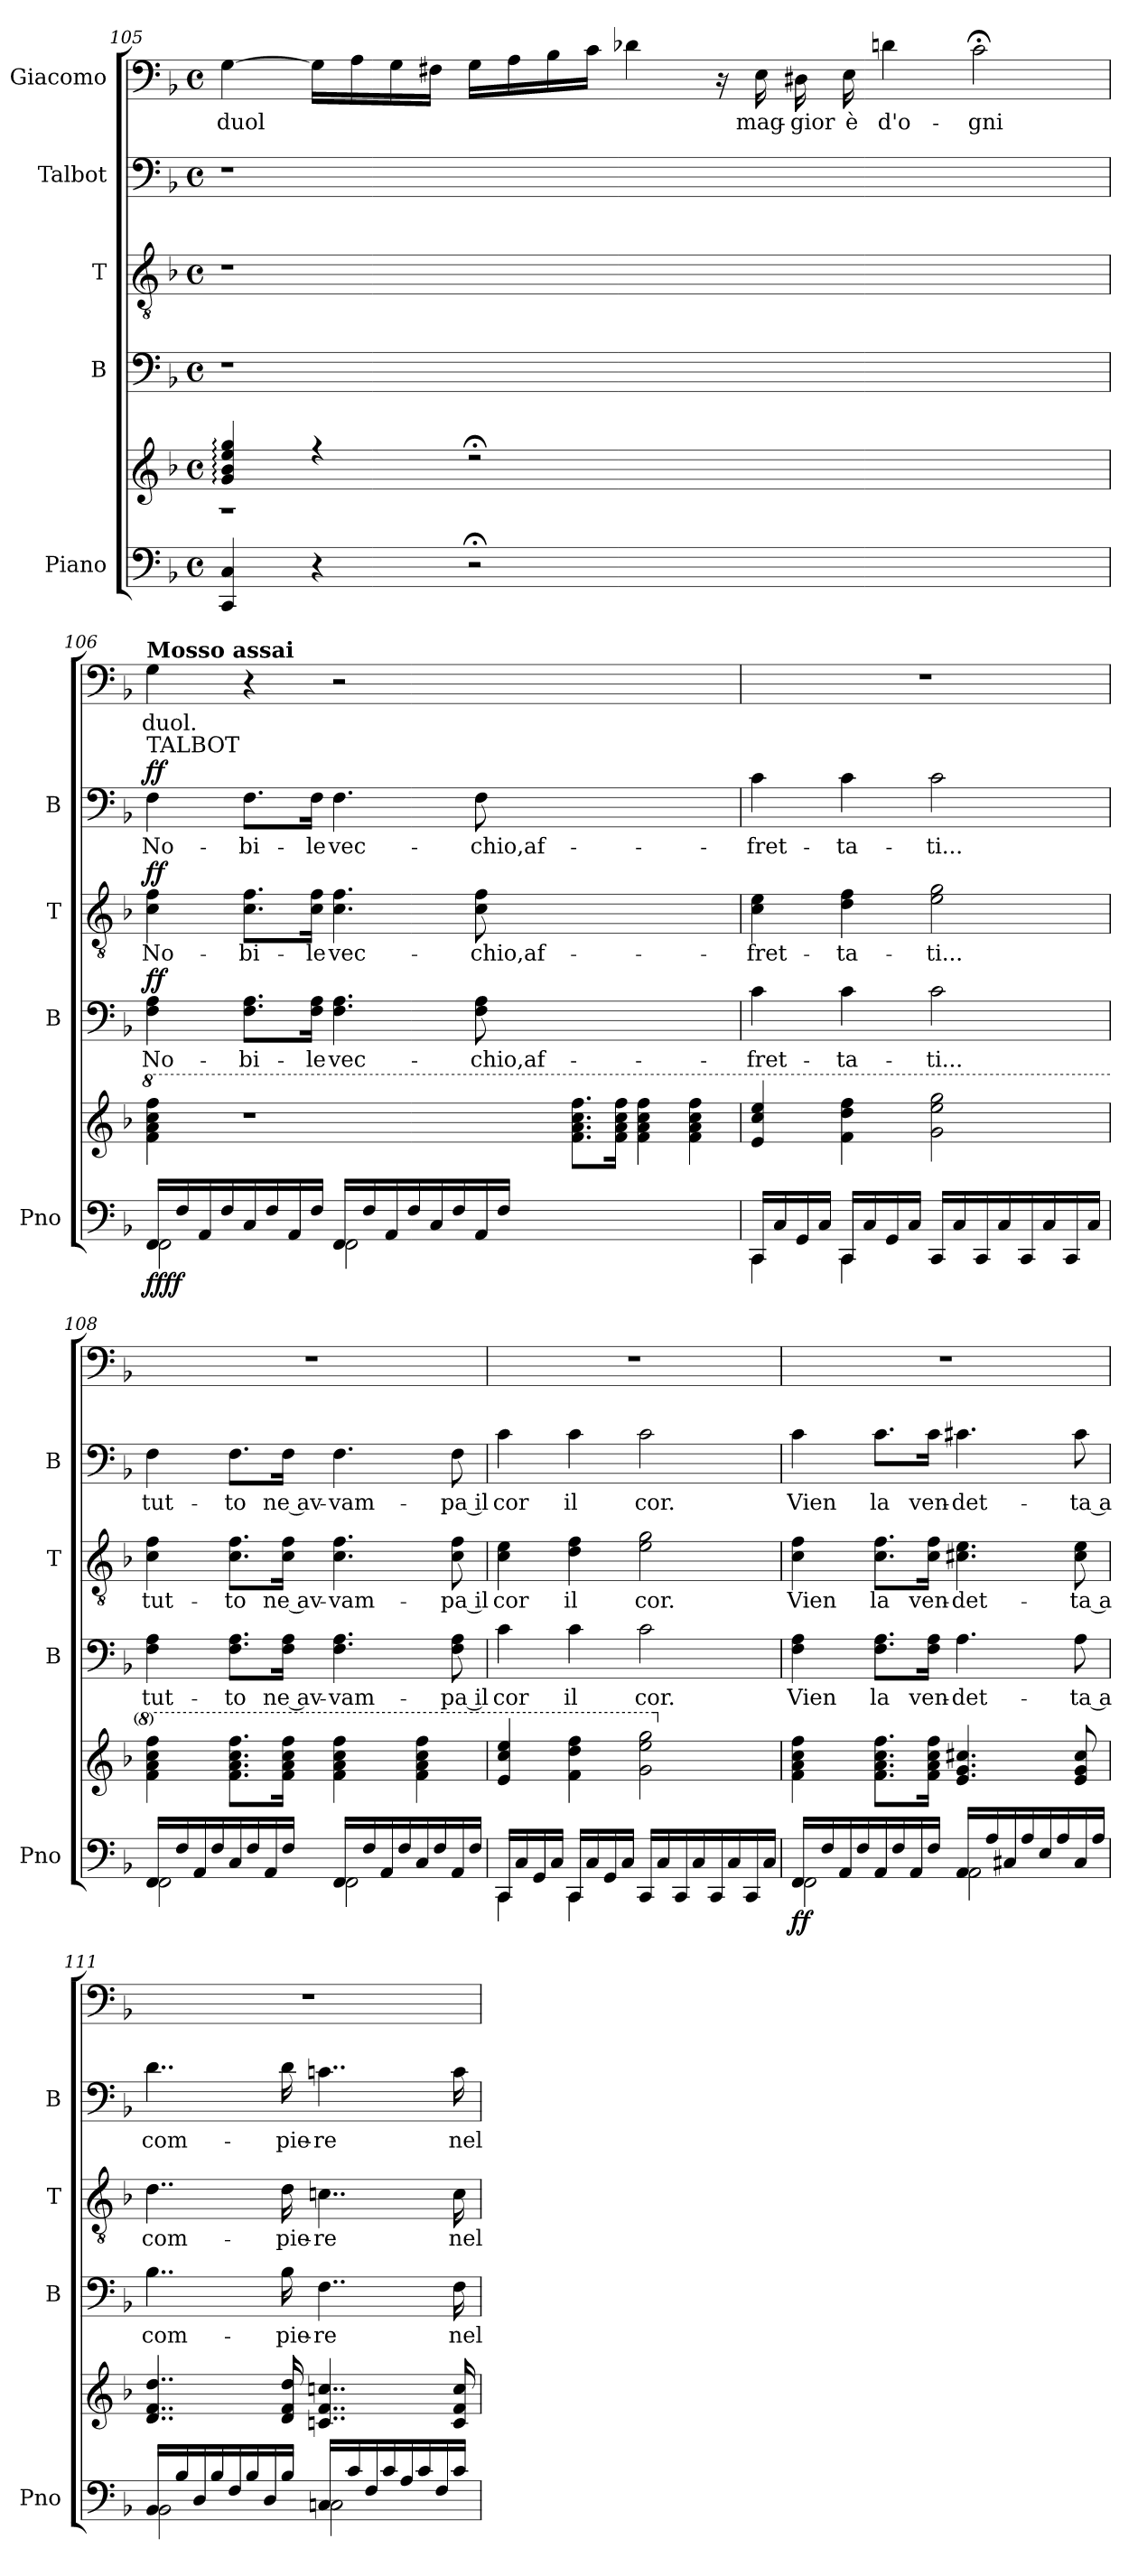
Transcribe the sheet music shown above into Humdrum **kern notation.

**kern	**kern	**dynam	**kern	**text	**dynam	**kern	**text	**dynam	**kern	**text	**dynam	**kern	**text
*part5	*part5	*part5	*part4	*part4	*part4	*part3	*part3	*part3	*part2	*part2	*part2	*part1	*part1
*staff6	*staff5	*staff5/6	*staff4	*staff4	*staff4	*staff3	*staff3	*staff3	*staff2	*staff2	*staff2	*staff1	*staff1
*I"Piano	*	*	*I"B	*	*	*I"T	*	*	*I"Talbot	*	*	*I"Giacomo	*
*I'Pno	*	*	*I'B	*	*	*I'T	*	*	*I'B	*	*	*	*
*clefF4	*clefG2	*	*clefF4	*	*	*clefGv2	*	*	*clefF4	*	*	*clefF4	*
*k[b-]	*k[b-]	*	*k[b-]	*	*	*k[b-]	*	*	*k[b-]	*	*	*k[b-]	*
*M4/4	*M4/4	*	*M4/4	*	*	*M4/4	*	*	*M4/4	*	*	*M4/4	*
*met(c)	*met(c)	*	*met(c)	*	*	*met(c)	*	*	*met(c)	*	*	*met(c)	*
=105	=105	=105	=105	=105	=105	=105	=105	=105	=105	=105	=105	=105	=105
*	*^	*	*	*	*	*	*	*	*	*	*	*	*
!	!	!	!	!	!	!	!	!	!	!	!	!	!	!LO:LY:b
4CC/ 4C/	4g/: 4b-/: 4ee/: 4gg/:	1r	.	1r	.	.	1r	.	.	1r	.	.	[4G\	duol
4r	4r	.	.	.	.	.	.	.	.	.	.	.	16G\LL]	.
.	.	.	.	.	.	.	.	.	.	.	.	.	16A\	.
.	.	.	.	.	.	.	.	.	.	.	.	.	16G\	.
.	.	.	.	.	.	.	.	.	.	.	.	.	16F#X\JJ	.
2r;<	2r;<	.	.	.	.	.	.	.	.	.	.	.	16G\LL	.
.	.	.	.	.	.	.	.	.	.	.	.	.	16A\	.
.	.	.	.	.	.	.	.	.	.	.	.	.	16B-\	.
.	.	.	.	.	.	.	.	.	.	.	.	.	16c\JJ	.
.	.	.	.	.	.	.	.	.	.	.	.	.	4d-X\	.
1ryy	1ryy	1ryy	.	1ryy	.	.	1ryy	.	.	1ryy	.	.	16r	.
!	!	!	!	!	!	!	!	!	!	!	!	!	!	!LO:LY:b
.	.	.	.	.	.	.	.	.	.	.	.	.	16E\	mag-
!	!	!	!	!	!	!	!	!	!	!	!	!	!	!LO:LY:b
.	.	.	.	.	.	.	.	.	.	.	.	.	16D#X\	-gior
!	!	!	!	!	!	!	!	!	!	!	!	!	!	!LO:LY:b
.	.	.	.	.	.	.	.	.	.	.	.	.	16E\	è
!	!	!	!	!	!	!	!	!	!	!	!	!	!	!LO:LY:b
.	.	.	.	.	.	.	.	.	.	.	.	.	4dn\	d'o-
!	!	!	!	!	!	!	!	!	!	!	!	!	!	!LO:LY:b
.	.	.	.	.	.	.	.	.	.	.	.	.	2c;<\	-gni
*	*v	*v	*	*	*	*	*	*	*	*	*	*	*	*
!!LO:PB:g=z
=106	=106	=106	=106	=106	=106	=106	=106	=106	=106	=106	=106	=106	=106
*^	*	*	*	*	*	*	*	*	*	*	*	*	*
!!LO:REH:place=s1:a:B:fs=14:t=43
*	*	*8va	*	*	*	*	*	*	*	*	*	*	*	*
!	!	!	!	!	!	!	!	!	!	!	!	!	!LO:TX:a:B:t=Mosso assai	!
!	!	!	!	!	!	!	!	!	!	!LO:TX:a:t=TALBOT	!	!	!	!
!	!	!	!LO:DY:b=2	!	!LO:LY:b	!	!	!LO:LY:b	!	!	!LO:LY:b	!	!	!LO:LY:b
!	!	!	!LO:DY:n=1:b	!	!	!LO:DY:a	!	!	!LO:DY:a	!	!	!LO:DY:a	!	!
16FF/LL	2FF\	4ff\ 4aa\ 4ccc\ 4fff\	ff ff	4F\ 4A!\	No-	ff	4c!\ 4f\	No-	ff	4F\	No-	ff	4G\	duol.
16F/	.	.	.	.	.	.	.	.	.	.	.	.	.	.
16AA/	.	.	.	.	.	.	.	.	.	.	.	.	.	.
16F/	.	.	.	.	.	.	.	.	.	.	.	.	.	.
!	!	!	!	!	!LO:LY:b	!	!	!LO:LY:b	!	!	!LO:LY:b	!	!	!
16C/	.	1r	.	8.F\ 8.A!\L	-bi-	.	8.c!\ 8.f\L	-bi-	.	8.F\L	-bi-	.	4r	.
16F/	.	.	.	.	.	.	.	.	.	.	.	.	.	.
16AA/	.	.	.	.	.	.	.	.	.	.	.	.	.	.
!	!	!	!	!	!LO:LY:b	!	!	!LO:LY:b	!	!	!LO:LY:b	!	!	!
16F/JJ	.	.	.	16F\ 16A!\Jk	-le	.	16c!\ 16f\Jk	-le	.	16F\Jk	-le	.	.	.
!	!	!	!	!	!LO:LY:b	!	!	!LO:LY:b	!	!	!LO:LY:b	!	!	!
16FF/LL	2FF\	.	.	4.F\ 4.A!\	vec-	.	4.c!\ 4.f\	vec-	.	4.F\	vec-	.	2r	.
16F/	.	.	.	.	.	.	.	.	.	.	.	.	.	.
16AA/	.	.	.	.	.	.	.	.	.	.	.	.	.	.
16F/	.	.	.	.	.	.	.	.	.	.	.	.	.	.
16C/	.	.	.	.	.	.	.	.	.	.	.	.	.	.
16F/	.	.	.	.	.	.	.	.	.	.	.	.	.	.
!	!	!	!	!	!LO:LY:b	!	!	!LO:LY:b	!	!	!LO:LY:b	!	!	!
16AA/	.	.	.	8F\ 8A!\	-chio,af-	.	8c!\ 8f\	-chio,af-	.	8F\	-chio,af-	.	.	.
16F/JJ	.	.	.	.	.	.	.	.	.	.	.	.	.	.
1ryy	1ryy	.	.	1ryy	.	.	1ryy	.	.	1ryy	.	.	1ryy	.
.	.	8.ff\ 8.aa\ 8.ccc\ 8.fff\L	.	.	.	.	.	.	.	.	.	.	.	.
.	.	16ff\ 16aa\ 16ccc\ 16fff\Jk	.	.	.	.	.	.	.	.	.	.	.	.
.	.	4ff\ 4aa\ 4ccc\ 4fff\	.	.	.	.	.	.	.	.	.	.	.	.
.	.	4ff\ 4aa\ 4ccc\ 4fff\	.	.	.	.	.	.	.	.	.	.	.	.
=107	=107	=107	=107	=107	=107	=107	=107	=107	=107	=107	=107	=107	=107	=107
!	!	!	!	!	!LO:LY:b	!	!	!LO:LY:b	!	!	!LO:LY:b	!	!	!
16CC/LL	4CC\	4ee/ 4ccc/ 4eee/	.	4c\	-fret-	.	4c!\ 4e\	-fret-	.	4c\	-fret-	.	1r	.
16C/	.	.	.	.	.	.	.	.	.	.	.	.	.	.
16GG/	.	.	.	.	.	.	.	.	.	.	.	.	.	.
16C/JJ	.	.	.	.	.	.	.	.	.	.	.	.	.	.
!	!	!	!	!	!LO:LY:b	!	!	!LO:LY:b	!	!	!LO:LY:b	!	!	!
16CC/LL	4CC\	4ff\ 4ddd\ 4fff\	.	4c\	-ta-	.	4d!\ 4f\	-ta-	.	4c\	-ta-	.	.	.
16C/	.	.	.	.	.	.	.	.	.	.	.	.	.	.
16GG/	.	.	.	.	.	.	.	.	.	.	.	.	.	.
16C/JJ	.	.	.	.	.	.	.	.	.	.	.	.	.	.
!	!	!	!	!	!LO:LY:b	!	!	!LO:LY:b	!	!	!LO:LY:b	!	!	!
16CC/LL	2ryy	2gg\ 2eee\ 2ggg\	.	2c\	-ti...	.	2e!\ 2g\	-ti...	.	2c\	-ti...	.	.	.
16C/	.	.	.	.	.	.	.	.	.	.	.	.	.	.
16CC/	.	.	.	.	.	.	.	.	.	.	.	.	.	.
16C/	.	.	.	.	.	.	.	.	.	.	.	.	.	.
16CC/	.	.	.	.	.	.	.	.	.	.	.	.	.	.
16C/	.	.	.	.	.	.	.	.	.	.	.	.	.	.
16CC/	.	.	.	.	.	.	.	.	.	.	.	.	.	.
16C/JJ	.	.	.	.	.	.	.	.	.	.	.	.	.	.
=108	=108	=108	=108	=108	=108	=108	=108	=108	=108	=108	=108	=108	=108	=108
!	!	!	!	!	!LO:LY:b	!	!	!LO:LY:b	!	!	!LO:LY:b	!	!	!
16FF/LL	2FF\	4ff\ 4aa\ 4ccc\ 4fff\	.	4F\ 4A!\	tut-	.	4c!\ 4f\	tut-	.	4F\	tut-	.	1r	.
16F/	.	.	.	.	.	.	.	.	.	.	.	.	.	.
16AA/	.	.	.	.	.	.	.	.	.	.	.	.	.	.
16F/	.	.	.	.	.	.	.	.	.	.	.	.	.	.
!	!	!	!	!	!LO:LY:b	!	!	!LO:LY:b	!	!	!LO:LY:b	!	!	!
16C/	.	8.ff\ 8.aa\ 8.ccc\ 8.fff\L	.	8.F\ 8.A!\L	-to	.	8.c!\ 8.f\L	-to	.	8.F\L	-to	.	.	.
16F/	.	.	.	.	.	.	.	.	.	.	.	.	.	.
16AA/	.	.	.	.	.	.	.	.	.	.	.	.	.	.
!	!	!	!	!	!LO:LY:b	!	!	!LO:LY:b	!	!	!LO:LY:b	!	!	!
16F/JJ	.	16ff\ 16aa\ 16ccc\ 16fff\Jk	.	16F\ 16A!\Jk	ne av-	.	16c!\ 16f\Jk	ne av-	.	16F\Jk	ne av-	.	.	.
!	!	!	!	!	!LO:LY:b	!	!	!LO:LY:b	!	!	!LO:LY:b	!	!	!
16FF/LL	2FF\	4ff\ 4aa\ 4ccc\ 4fff\	.	4.F\ 4.A!\	-vam-	.	4.c!\ 4.f\	-vam-	.	4.F\	-vam-	.	.	.
16F/	.	.	.	.	.	.	.	.	.	.	.	.	.	.
16AA/	.	.	.	.	.	.	.	.	.	.	.	.	.	.
16F/	.	.	.	.	.	.	.	.	.	.	.	.	.	.
16C/	.	4ff\ 4aa\ 4ccc\ 4fff\	.	.	.	.	.	.	.	.	.	.	.	.
16F/	.	.	.	.	.	.	.	.	.	.	.	.	.	.
!	!	!	!	!	!LO:LY:b	!	!	!LO:LY:b	!	!	!LO:LY:b	!	!	!
16AA/	.	.	.	8F\ 8A!\	-pa il	.	8c!\ 8f\	-pa il	.	8F\	-pa il	.	.	.
16F/JJ	.	.	.	.	.	.	.	.	.	.	.	.	.	.
!!LO:LB:g=z
=109	=109	=109	=109	=109	=109	=109	=109	=109	=109	=109	=109	=109	=109	=109
!	!	!	!	!	!LO:LY:b	!	!	!LO:LY:b	!	!	!LO:LY:b	!	!	!
16CC/LL	4CC\	4ee/ 4ccc/ 4eee/	.	4c\	cor	.	4c!\ 4e\	cor	.	4c\	cor	.	1r	.
16C/	.	.	.	.	.	.	.	.	.	.	.	.	.	.
16GG/	.	.	.	.	.	.	.	.	.	.	.	.	.	.
16C/JJ	.	.	.	.	.	.	.	.	.	.	.	.	.	.
!	!	!	!	!	!LO:LY:b	!	!	!LO:LY:b	!	!	!LO:LY:b	!	!	!
16CC/LL	4CC\	4ff\ 4ddd\ 4fff\	.	4c\	il	.	4d!\ 4f\	il	.	4c\	il	.	.	.
16C/	.	.	.	.	.	.	.	.	.	.	.	.	.	.
16GG/	.	.	.	.	.	.	.	.	.	.	.	.	.	.
16C/JJ	.	.	.	.	.	.	.	.	.	.	.	.	.	.
!	!	!	!	!	!LO:LY:b	!	!	!LO:LY:b	!	!	!LO:LY:b	!	!	!
16CC/LL	2ryy	2gg\ 2eee\ 2ggg\	.	2c\	cor.	.	2e!\ 2g\	cor.	.	2c\	cor.	.	.	.
16C/	.	.	.	.	.	.	.	.	.	.	.	.	.	.
16CC/	.	.	.	.	.	.	.	.	.	.	.	.	.	.
16C/	.	.	.	.	.	.	.	.	.	.	.	.	.	.
16CC/	.	.	.	.	.	.	.	.	.	.	.	.	.	.
16C/	.	.	.	.	.	.	.	.	.	.	.	.	.	.
16CC/	.	.	.	.	.	.	.	.	.	.	.	.	.	.
16C/JJ	.	.	.	.	.	.	.	.	.	.	.	.	.	.
=110	=110	=110	=110	=110	=110	=110	=110	=110	=110	=110	=110	=110	=110	=110
*	*	*X8va	*	*	*	*	*	*	*	*	*	*	*	*
!	!	!	!LO:DY:b=2	!	!LO:LY:b	!	!	!LO:LY:b	!	!	!LO:LY:b	!	!	!
!	!	!	!LO:DY:n=1:b	!	!	!	!	!	!	!	!	!	!	!
16FF/LL	2FF\	4f\ 4a\ 4cc\ 4ff\	f f	4F\ 4A!\	Vien	.	4c!\ 4f\	Vien	.	4c\	Vien	.	1r	.
16F/	.	.	.	.	.	.	.	.	.	.	.	.	.	.
16AA/	.	.	.	.	.	.	.	.	.	.	.	.	.	.
16F/	.	.	.	.	.	.	.	.	.	.	.	.	.	.
!	!	!	!	!	!LO:LY:b	!	!	!LO:LY:b	!	!	!LO:LY:b	!	!	!
16AA/	.	8.f\ 8.a\ 8.cc\ 8.ff\L	.	8.F\ 8.A!\L	la	.	8.c!\ 8.f\L	la	.	8.c\L	la	.	.	.
16F/	.	.	.	.	.	.	.	.	.	.	.	.	.	.
16AA/	.	.	.	.	.	.	.	.	.	.	.	.	.	.
!	!	!	!	!	!LO:LY:b	!	!	!LO:LY:b	!	!	!LO:LY:b	!	!	!
16F/JJ	.	16f\ 16a\ 16cc\ 16ff\Jk	.	16F\ 16A!\Jk	ven-	.	16c!\ 16f\Jk	ven-	.	16c\Jk	ven-	.	.	.
!	!	!	!	!	!LO:LY:b	!	!	!LO:LY:b	!	!	!LO:LY:b	!	!	!
16AA/LL	2AA\	4.e/ 4.g/ 4.cc#X/	.	4.A\	-det-	.	4.c#X!\ 4.e\	-det-	.	4.c#X\	-det-	.	.	.
16A/	.	.	.	.	.	.	.	.	.	.	.	.	.	.
16C#X/	.	.	.	.	.	.	.	.	.	.	.	.	.	.
16A/	.	.	.	.	.	.	.	.	.	.	.	.	.	.
16E/	.	.	.	.	.	.	.	.	.	.	.	.	.	.
16A/	.	.	.	.	.	.	.	.	.	.	.	.	.	.
!	!	!	!	!	!LO:LY:b	!	!	!LO:LY:b	!	!	!LO:LY:b	!	!	!
16C#/	.	8e/ 8g/ 8cc#/	.	8A\	-ta a	.	8c#!\ 8e\	-ta a	.	8c#\	-ta a	.	.	.
16A/JJ	.	.	.	.	.	.	.	.	.	.	.	.	.	.
=111	=111	=111	=111	=111	=111	=111	=111	=111	=111	=111	=111	=111	=111	=111
!	!	!	!	!	!LO:LY:b	!	!	!LO:LY:b	!	!	!LO:LY:b	!	!	!
16BB-/LL	2BB-\	4..d/ 4..f/ 4..dd/	.	4..B-\	com-	.	4..d\	com-	.	4..d\	com-	.	1r	.
16B-/	.	.	.	.	.	.	.	.	.	.	.	.	.	.
16D/	.	.	.	.	.	.	.	.	.	.	.	.	.	.
16B-/	.	.	.	.	.	.	.	.	.	.	.	.	.	.
16F/	.	.	.	.	.	.	.	.	.	.	.	.	.	.
16B-/	.	.	.	.	.	.	.	.	.	.	.	.	.	.
16D/	.	.	.	.	.	.	.	.	.	.	.	.	.	.
!	!	!	!	!	!LO:LY:b	!	!	!LO:LY:b	!	!	!LO:LY:b	!	!	!
16B-/JJ	.	16d/ 16f/ 16dd/	.	16B-\	-pie-	.	16d\	-pie-	.	16d\	-pie-	.	.	.
!	!	!	!	!	!LO:LY:b	!	!	!LO:LY:b	!	!	!LO:LY:b	!	!	!
16Cn/LL	2C\	4..cn/ 4..f/ 4..ccn/	.	4..F\	-re	.	4..cn\	-re	.	4..cn\	-re	.	.	.
16c/	.	.	.	.	.	.	.	.	.	.	.	.	.	.
16F/	.	.	.	.	.	.	.	.	.	.	.	.	.	.
16c/	.	.	.	.	.	.	.	.	.	.	.	.	.	.
16A/	.	.	.	.	.	.	.	.	.	.	.	.	.	.
16c/	.	.	.	.	.	.	.	.	.	.	.	.	.	.
16F/	.	.	.	.	.	.	.	.	.	.	.	.	.	.
!	!	!	!	!	!LO:LY:b	!	!	!LO:LY:b	!	!	!LO:LY:b	!	!	!
16c/JJ	.	16c/ 16f/ 16cc/	.	16F\	nel	.	16c\	nel	.	16c\	nel	.	.	.
*v	*v	*	*	*	*	*	*	*	*	*	*	*	*	*
=	=	=	=	=	=	=	=	=	=	=	=	=	=
*-	*-	*-	*-	*-	*-	*-	*-	*-	*-	*-	*-	*-	*-
